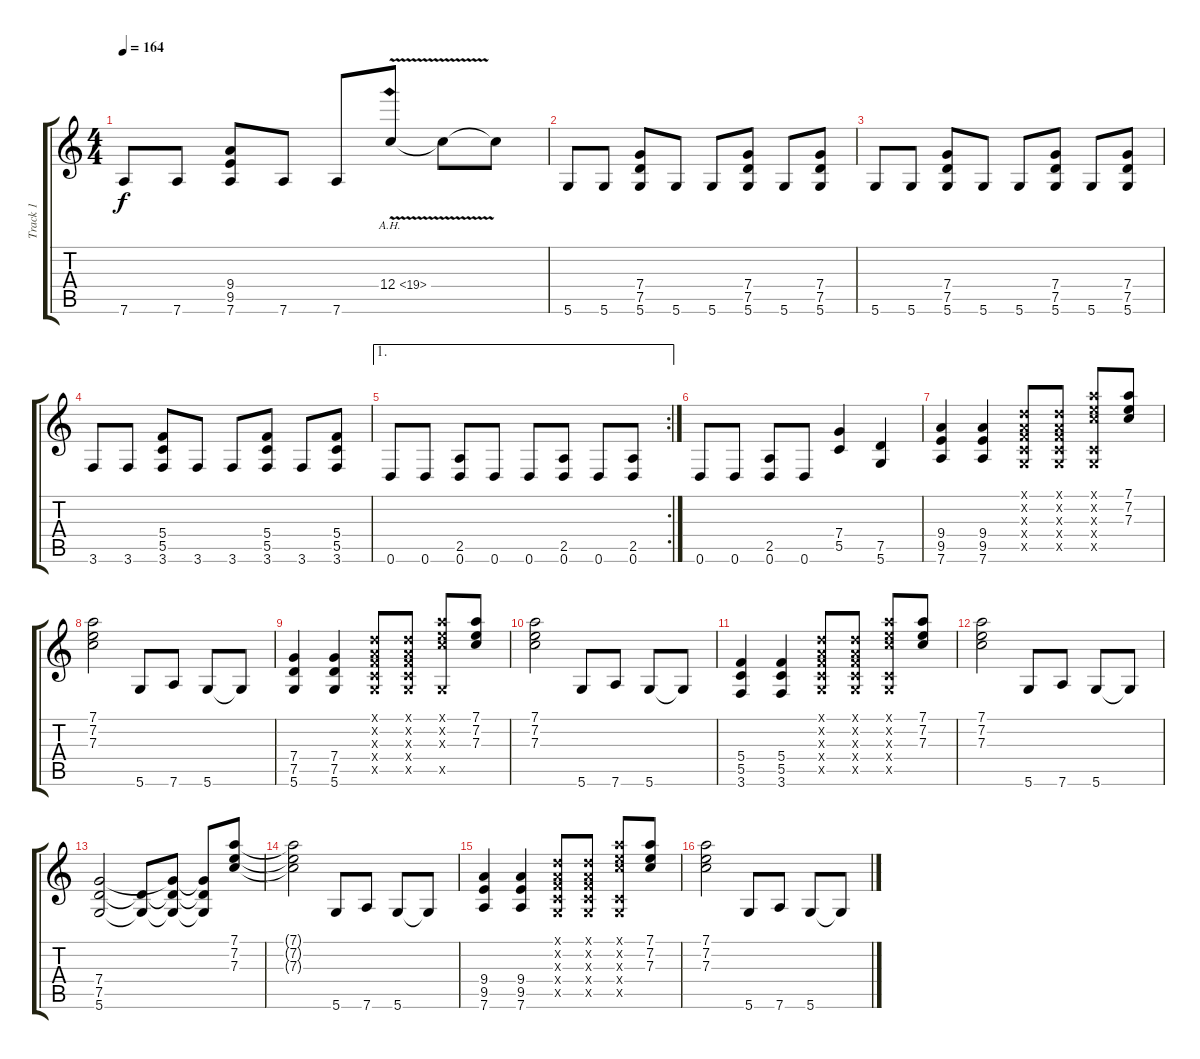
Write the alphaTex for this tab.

\track ("Track 1" "Track 1") {instrument distortionguitar}
\staff {score tabs}
\tuning (D4 A3 F3 C3 G2 D2) {hide}
\ts (4 4)
\tempo 164
\clef g2
\ks c
7.6.8{dy f} 7.6.8 (9.4 9.5 7.6).8 7.6.8 7.6.8 12.4{ah 7 v}.8 12.4{t}.8 12.4{t}.8 |
5.6.8 5.6.8 (7.4 7.5 5.6).8 5.6.8 5.6.8 (7.4 7.5 5.6).8 5.6.8 (7.4 7.5 5.6).8 |
5.6.8 5.6.8 (7.4 7.5 5.6).8 5.6.8 5.6.8 (7.4 7.5 5.6).8 5.6.8 (7.4 7.5 5.6).8 |
3.6.8 3.6.8 (5.4 5.5 3.6).8 3.6.8 3.6.8 (5.4 5.5 3.6).8 3.6.8 (5.4 5.5 3.6).8 |
\ae 1
\rc 2
0.6.8 0.6.8 (2.5 0.6).8 0.6.8 0.6.8 (2.5 0.6).8 0.6.8 (2.5 0.6).8 |
0.6.8 0.6.8 (2.5 0.6).8 0.6.8 (7.4 5.5).4 (7.5 5.6).4 |
(9.4 9.5 7.6).4 (9.4 9.5 7.6).4 (0.1{x} 0.2{x} 0.3{x} 0.4{x} 0.5{x}).8 (0.1{x} 0.2{x} 0.3{x} 0.4{x} 0.5{x}).8 (7.1{x} 7.2{x} 7.3{x} 0.4{x} 0.5{x}).8 (7.1 7.2 7.3).8 |
(7.1 7.2 7.3).2 5.6.8 7.6.8 5.6.8 5.6{t}.8 |
(7.4 7.5 5.6).4 (7.4 7.5 5.6).4 (0.1{x} 0.2{x} 0.3{x} 0.4{x} 0.5{x}).8 (0.1{x} 0.2{x} 0.3{x} 0.4{x} 0.5{x}).8 (7.1{x} 7.2{x} 7.3{x} 0.5{x}).8 (7.1 7.2 7.3).8 |
(7.1 7.2 7.3).2 5.6.8 7.6.8 5.6.8 5.6{t}.8 |
(5.4 5.5 3.6).4 (5.4 5.5 3.6).4 (0.1{x} 0.2{x} 0.3{x} 0.4{x} 0.5{x}).8 (0.1{x} 0.2{x} 0.3{x} 0.4{x} 0.5{x}).8 (7.1{x} 7.2{x} 7.3{x} 0.4{x} 0.5{x}).8 (7.1 7.2 7.3).8 |
(7.1 7.2 7.3).2 5.6.8 7.6.8 5.6.8 5.6{t}.8 |
(7.4 7.5 5.6).2 (7.5{t} 5.6{t}).8 (7.4{t} 7.5{t} 5.6{t}).8 (7.4{t} 7.5{t} 5.6{t}).8 (7.1 7.2 7.3).8 |
(7.1{t} 7.2{t} 7.3{t}).2 5.6.8 7.6.8 5.6.8 5.6{t}.8 |
(9.4 9.5 7.6).4 (9.4 9.5 7.6).4 (0.1{x} 0.2{x} 0.3{x} 0.4{x} 0.5{x}).8 (0.1{x} 0.2{x} 0.3{x} 0.4{x} 0.5{x}).8 (7.1{x} 7.2{x} 7.3{x} 0.4{x} 0.5{x}).8 (7.1 7.2 7.3).8 |
(7.1 7.2 7.3).2 5.6.8 7.6.8 5.6.8 5.6{t}.8
